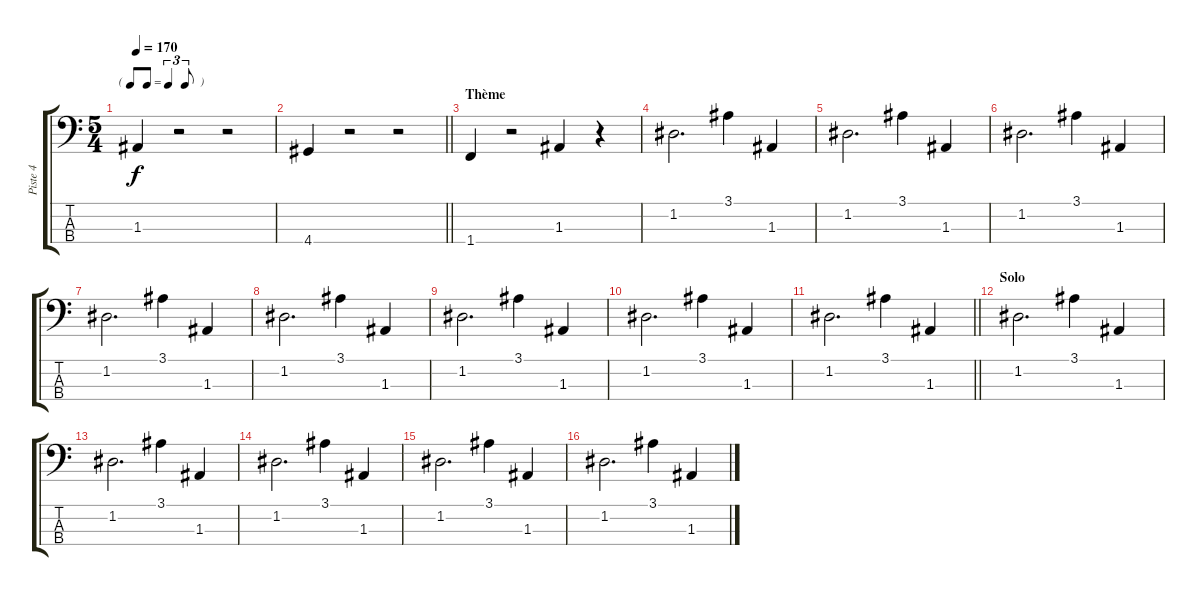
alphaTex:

\track ("Piste 4" "Piste 4") {instrument electricbassfinger}
\staff {score tabs}
\tuning (G2 D2 A1 E1) {hide}
\ts (5 4)
\tf triplet8th
\tempo 170
\clef f4
\ks c
1.3.4{dy f} r.2 r.2 |
\barLineRight lightlight
4.4.4 r.2 r.2 |
\section ("" "Thème")
1.4.4 r.2 1.3.4 r.4 |
1.2.2{d} 3.1.4 1.3.4 |
1.2.2{d} 3.1.4 1.3.4 |
1.2.2{d} 3.1.4 1.3.4 |
1.2.2{d} 3.1.4 1.3.4 |
1.2.2{d} 3.1.4 1.3.4 |
1.2.2{d} 3.1.4 1.3.4 |
1.2.2{d} 3.1.4 1.3.4 |
\barLineRight lightlight
1.2.2{d} 3.1.4 1.3.4 |
\section ("" "Solo")
1.2.2{d} 3.1.4 1.3.4 |
1.2.2{d} 3.1.4 1.3.4 |
1.2.2{d} 3.1.4 1.3.4 |
1.2.2{d} 3.1.4 1.3.4 |
1.2.2{d} 3.1.4 1.3.4
